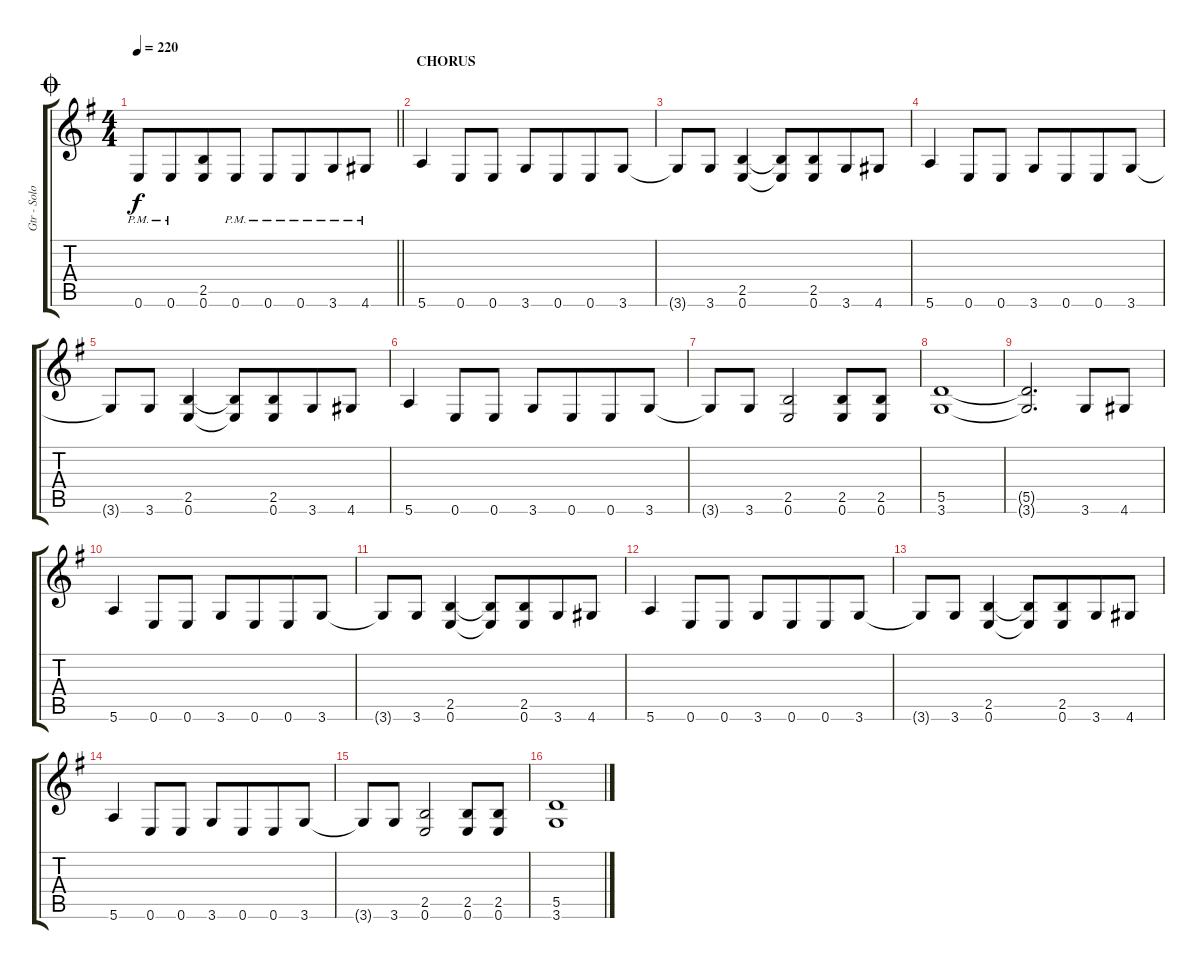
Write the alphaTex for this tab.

\track ("Gtr - Solo" "Gtr - Solo") {instrument overdrivenguitar}
\staff {score tabs}
\tuning (E4 B3 G3 D3 A2 E2) {hide}
\ts (4 4)
\jump coda
\tempo 220
\clef g2
\barLineRight lightlight
\ks eminor
0.6{pm}.8{dy f} 0.6{pm}.8{beam merge} (2.5 0.6).8 0.6{pm}.8 0.6{pm}.8 0.6{pm}.8{beam merge} 3.6{pm}.8 4.6{pm}.8 |
\section ("" "CHORUS")
5.6.4 0.6.8 0.6.8 3.6.8 0.6.8{beam merge} 0.6.8 3.6.8 |
3.6{t}.8 3.6.8 (2.5 0.6).4 (2.5{t} 0.6{t}).8 (2.5 0.6).8{beam merge} 3.6.8 4.6.8 |
5.6.4 0.6.8 0.6.8 3.6.8 0.6.8{beam merge} 0.6.8 3.6.8 |
3.6{t}.8 3.6.8 (2.5 0.6).4 (2.5{t} 0.6{t}).8 (2.5 0.6).8{beam merge} 3.6.8 4.6.8 |
5.6.4 0.6.8 0.6.8 3.6.8 0.6.8{beam merge} 0.6.8 3.6.8 |
3.6{t}.8 3.6.8 (2.5 0.6).2{beam merge} (2.5 0.6).8 (2.5 0.6).8 |
(5.5 3.6).1 |
(5.5{t} 3.6{t}).2{d} 3.6.8 4.6.8 |
5.6.4 0.6.8 0.6.8 3.6.8 0.6.8{beam merge} 0.6.8 3.6.8 |
3.6{t}.8 3.6.8 (2.5 0.6).4 (2.5{t} 0.6{t}).8 (2.5 0.6).8{beam merge} 3.6.8 4.6.8 |
5.6.4 0.6.8 0.6.8 3.6.8 0.6.8{beam merge} 0.6.8 3.6.8 |
3.6{t}.8 3.6.8 (2.5 0.6).4 (2.5{t} 0.6{t}).8 (2.5 0.6).8{beam merge} 3.6.8 4.6.8 |
5.6.4 0.6.8 0.6.8 3.6.8 0.6.8{beam merge} 0.6.8 3.6.8 |
3.6{t}.8 3.6.8 (2.5 0.6).2{beam merge} (2.5 0.6).8 (2.5 0.6).8 |
(5.5 3.6).1
